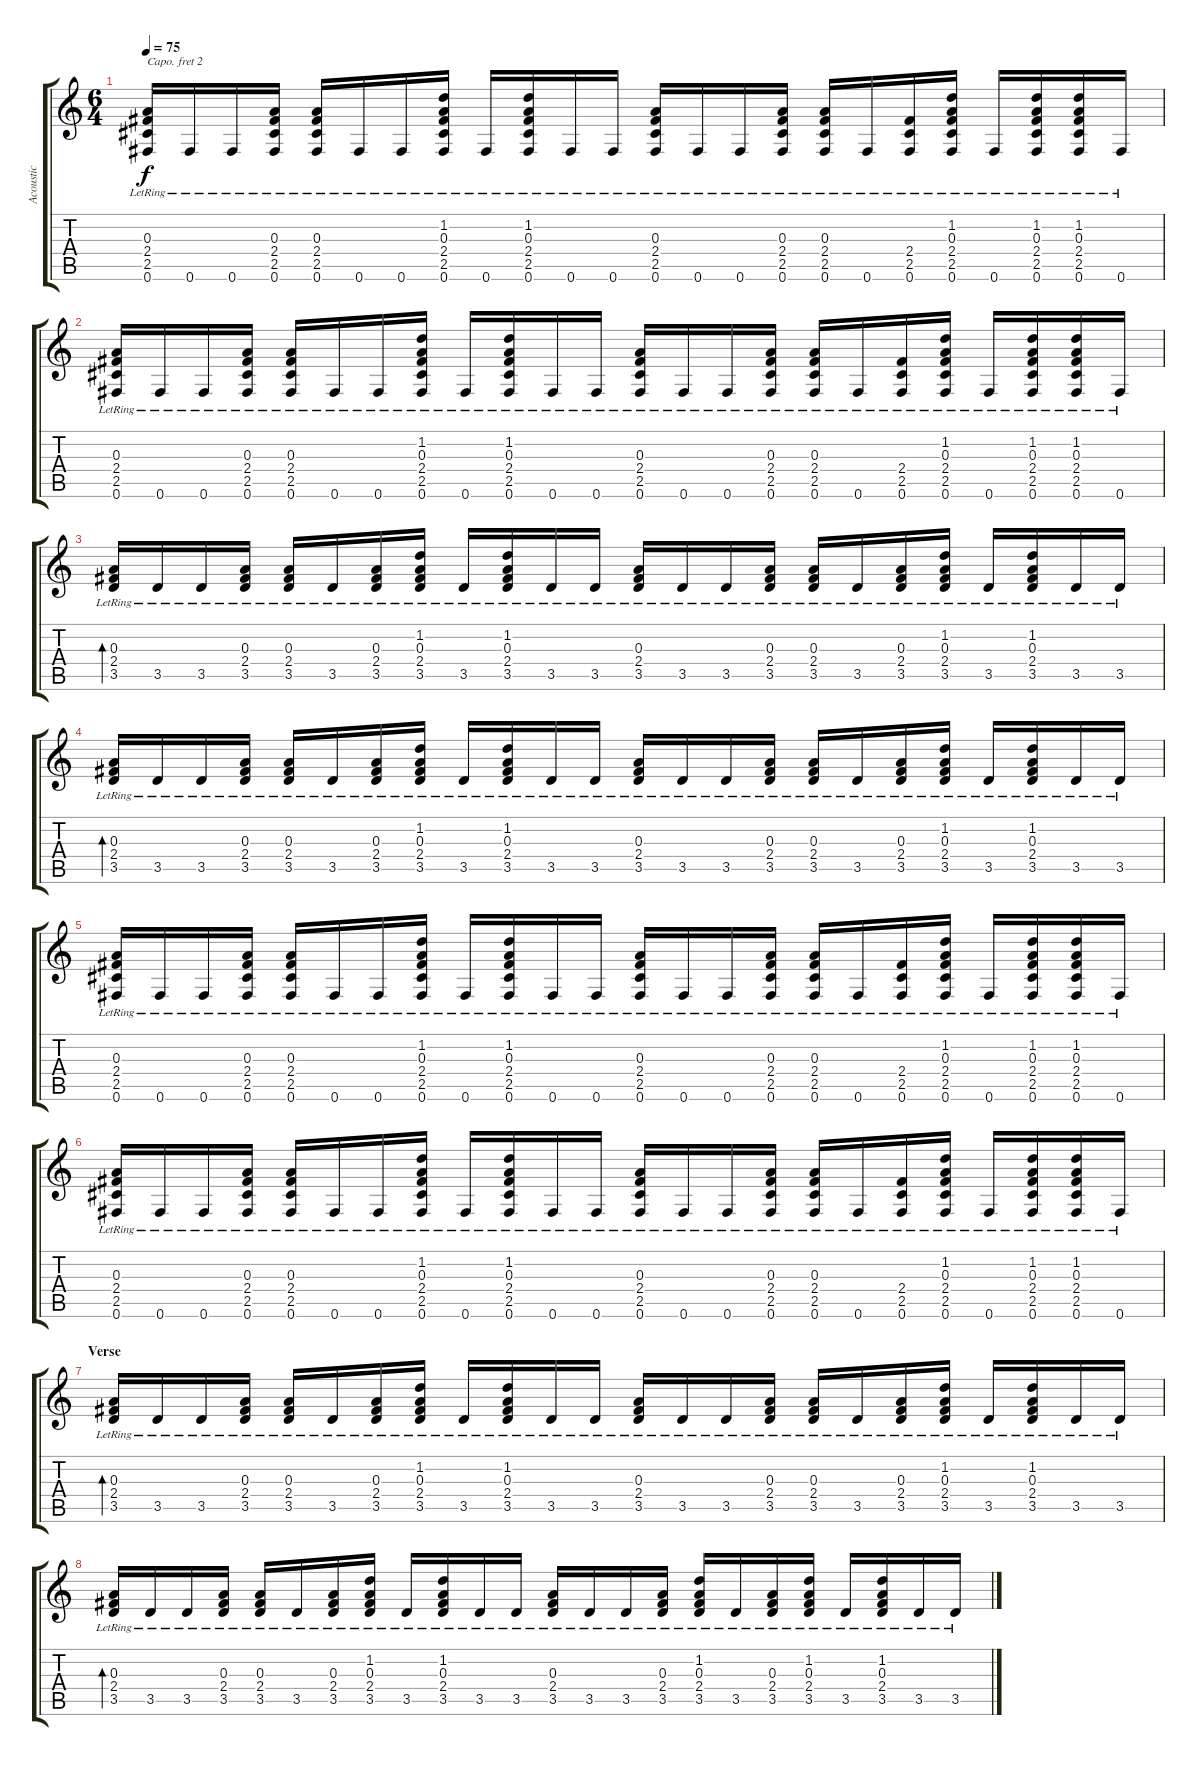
\track ("Acoustic" "Acoustic") {instrument acousticguitarsteel}
\staff {score tabs}
\capo 2
\tuning (E4 B3 G3 D3 A2 E2) {hide}
\ts (6 4)
\tempo 75
\clef g2
\ks c
(0.3{lr} 2.4{lr} 2.5{lr} 0.6{lr}).16{dy f} 0.6{lr}.16 0.6{lr}.16 (0.3{lr} 2.4{lr} 2.5{lr} 0.6{lr}).16 (0.3{lr} 2.4{lr} 2.5{lr} 0.6{lr}).16 0.6{lr}.16 0.6{lr}.16 (1.2{lr} 0.3{lr} 2.4{lr} 2.5{lr} 0.6{lr}).16 0.6{lr}.16 (1.2{lr} 0.3{lr} 2.4{lr} 2.5{lr} 0.6{lr}).16 0.6{lr}.16 0.6{lr}.16 (0.3{lr} 2.4{lr} 2.5{lr} 0.6{lr}).16 0.6{lr}.16 0.6{lr}.16 (0.3{lr} 2.4{lr} 2.5{lr} 0.6{lr}).16 (0.3{lr} 2.4{lr} 2.5{lr} 0.6{lr}).16 0.6{lr}.16 (2.4{lr} 2.5{lr} 0.6{lr}).16 (1.2{lr} 0.3{lr} 2.4{lr} 2.5{lr} 0.6{lr}).16 0.6{lr}.16 (1.2{lr} 0.3{lr} 2.4{lr} 2.5{lr} 0.6{lr}).16 (1.2{lr} 0.3{lr} 2.4{lr} 2.5{lr} 0.6{lr}).16 0.6{lr}.16 |
(0.3{lr} 2.4{lr} 2.5{lr} 0.6{lr}).16 0.6{lr}.16 0.6{lr}.16 (0.3{lr} 2.4{lr} 2.5{lr} 0.6{lr}).16 (0.3{lr} 2.4{lr} 2.5{lr} 0.6{lr}).16 0.6{lr}.16 0.6{lr}.16 (1.2{lr} 0.3{lr} 2.4{lr} 2.5{lr} 0.6{lr}).16 0.6{lr}.16 (1.2{lr} 0.3{lr} 2.4{lr} 2.5{lr} 0.6{lr}).16 0.6{lr}.16 0.6{lr}.16 (0.3{lr} 2.4{lr} 2.5{lr} 0.6{lr}).16 0.6{lr}.16 0.6{lr}.16 (0.3{lr} 2.4{lr} 2.5{lr} 0.6{lr}).16 (0.3{lr} 2.4{lr} 2.5{lr} 0.6{lr}).16 0.6{lr}.16 (2.4{lr} 2.5{lr} 0.6{lr}).16 (1.2{lr} 0.3{lr} 2.4{lr} 2.5{lr} 0.6{lr}).16 0.6{lr}.16 (1.2{lr} 0.3{lr} 2.4{lr} 2.5{lr} 0.6{lr}).16 (1.2{lr} 0.3{lr} 2.4{lr} 2.5{lr} 0.6{lr}).16 0.6{lr}.16 |
(0.3{lr} 2.4{lr} 3.5{lr}).16{bd 60} 3.5{lr}.16 3.5{lr}.16 (0.3{lr} 2.4{lr} 3.5{lr}).16 (0.3{lr} 2.4{lr} 3.5{lr}).16 3.5{lr}.16 (0.3{lr} 2.4{lr} 3.5{lr}).16 (1.2{lr} 0.3{lr} 2.4{lr} 3.5{lr}).16 3.5{lr}.16 (1.2{lr} 0.3{lr} 2.4{lr} 3.5{lr}).16 3.5{lr}.16 3.5{lr}.16 (0.3{lr} 2.4{lr} 3.5{lr}).16 3.5{lr}.16 3.5{lr}.16 (0.3{lr} 2.4{lr} 3.5{lr}).16 (0.3{lr} 2.4{lr} 3.5{lr}).16 3.5{lr}.16 (0.3{lr} 2.4{lr} 3.5{lr}).16 (1.2{lr} 0.3{lr} 2.4{lr} 3.5{lr}).16 3.5{lr}.16 (1.2{lr} 0.3{lr} 2.4{lr} 3.5{lr}).16 3.5{lr}.16 3.5{lr}.16 |
(0.3{lr} 2.4{lr} 3.5{lr}).16{bd 60} 3.5{lr}.16 3.5{lr}.16 (0.3{lr} 2.4{lr} 3.5{lr}).16 (0.3{lr} 2.4{lr} 3.5{lr}).16 3.5{lr}.16 (0.3{lr} 2.4{lr} 3.5{lr}).16 (1.2{lr} 0.3{lr} 2.4{lr} 3.5{lr}).16 3.5{lr}.16 (1.2{lr} 0.3{lr} 2.4{lr} 3.5{lr}).16 3.5{lr}.16 3.5{lr}.16 (0.3{lr} 2.4{lr} 3.5{lr}).16 3.5{lr}.16 3.5{lr}.16 (0.3{lr} 2.4{lr} 3.5{lr}).16 (0.3{lr} 2.4{lr} 3.5{lr}).16 3.5{lr}.16 (0.3{lr} 2.4{lr} 3.5{lr}).16 (1.2{lr} 0.3{lr} 2.4{lr} 3.5{lr}).16 3.5{lr}.16 (1.2{lr} 0.3{lr} 2.4{lr} 3.5{lr}).16 3.5{lr}.16 3.5{lr}.16 |
(0.3{lr} 2.4{lr} 2.5{lr} 0.6{lr}).16 0.6{lr}.16 0.6{lr}.16 (0.3{lr} 2.4{lr} 2.5{lr} 0.6{lr}).16 (0.3{lr} 2.4{lr} 2.5{lr} 0.6{lr}).16 0.6{lr}.16 0.6{lr}.16 (1.2{lr} 0.3{lr} 2.4{lr} 2.5{lr} 0.6{lr}).16 0.6{lr}.16 (1.2{lr} 0.3{lr} 2.4{lr} 2.5{lr} 0.6{lr}).16 0.6{lr}.16 0.6{lr}.16 (0.3{lr} 2.4{lr} 2.5{lr} 0.6{lr}).16 0.6{lr}.16 0.6{lr}.16 (0.3{lr} 2.4{lr} 2.5{lr} 0.6{lr}).16 (0.3{lr} 2.4{lr} 2.5{lr} 0.6{lr}).16 0.6{lr}.16 (2.4{lr} 2.5{lr} 0.6{lr}).16 (1.2{lr} 0.3{lr} 2.4{lr} 2.5{lr} 0.6{lr}).16 0.6{lr}.16 (1.2{lr} 0.3{lr} 2.4{lr} 2.5{lr} 0.6{lr}).16 (1.2{lr} 0.3{lr} 2.4{lr} 2.5{lr} 0.6{lr}).16 0.6{lr}.16 |
(0.3{lr} 2.4{lr} 2.5{lr} 0.6{lr}).16 0.6{lr}.16 0.6{lr}.16 (0.3{lr} 2.4{lr} 2.5{lr} 0.6{lr}).16 (0.3{lr} 2.4{lr} 2.5{lr} 0.6{lr}).16 0.6{lr}.16 0.6{lr}.16 (1.2{lr} 0.3{lr} 2.4{lr} 2.5{lr} 0.6{lr}).16 0.6{lr}.16 (1.2{lr} 0.3{lr} 2.4{lr} 2.5{lr} 0.6{lr}).16 0.6{lr}.16 0.6{lr}.16 (0.3{lr} 2.4{lr} 2.5{lr} 0.6{lr}).16 0.6{lr}.16 0.6{lr}.16 (0.3{lr} 2.4{lr} 2.5{lr} 0.6{lr}).16 (0.3{lr} 2.4{lr} 2.5{lr} 0.6{lr}).16 0.6{lr}.16 (2.4{lr} 2.5{lr} 0.6{lr}).16 (1.2{lr} 0.3{lr} 2.4{lr} 2.5{lr} 0.6{lr}).16 0.6{lr}.16 (1.2{lr} 0.3{lr} 2.4{lr} 2.5{lr} 0.6{lr}).16 (1.2{lr} 0.3{lr} 2.4{lr} 2.5{lr} 0.6{lr}).16 0.6{lr}.16 |
\section ("" "Verse")
(0.3{lr} 2.4{lr} 3.5{lr}).16{bd 60} 3.5{lr}.16 3.5{lr}.16 (0.3{lr} 2.4{lr} 3.5{lr}).16 (0.3{lr} 2.4{lr} 3.5{lr}).16 3.5{lr}.16 (0.3{lr} 2.4{lr} 3.5{lr}).16 (1.2{lr} 0.3{lr} 2.4{lr} 3.5{lr}).16 3.5{lr}.16 (1.2{lr} 0.3{lr} 2.4{lr} 3.5{lr}).16 3.5{lr}.16 3.5{lr}.16 (0.3{lr} 2.4{lr} 3.5{lr}).16 3.5{lr}.16 3.5{lr}.16 (0.3{lr} 2.4{lr} 3.5{lr}).16 (0.3{lr} 2.4{lr} 3.5{lr}).16 3.5{lr}.16 (0.3{lr} 2.4{lr} 3.5{lr}).16 (1.2{lr} 0.3{lr} 2.4{lr} 3.5{lr}).16 3.5{lr}.16 (1.2{lr} 0.3{lr} 2.4{lr} 3.5{lr}).16 3.5{lr}.16 3.5{lr}.16 |
(0.3{lr} 2.4{lr} 3.5{lr}).16{bd 60} 3.5{lr}.16 3.5{lr}.16 (0.3{lr} 2.4{lr} 3.5{lr}).16 (0.3{lr} 2.4{lr} 3.5{lr}).16 3.5{lr}.16 (0.3{lr} 2.4{lr} 3.5{lr}).16 (1.2{lr} 0.3{lr} 2.4{lr} 3.5{lr}).16 3.5{lr}.16 (1.2{lr} 0.3{lr} 2.4{lr} 3.5{lr}).16 3.5{lr}.16 3.5{lr}.16 (0.3{lr} 2.4{lr} 3.5{lr}).16 3.5{lr}.16 3.5{lr}.16 (0.3{lr} 2.4{lr} 3.5{lr}).16 (1.2{lr} 0.3{lr} 2.4{lr} 3.5{lr}).16 3.5{lr}.16 (0.3{lr} 2.4{lr} 3.5{lr}).16 (1.2{lr} 0.3{lr} 2.4{lr} 3.5{lr}).16 3.5{lr}.16 (1.2{lr} 0.3{lr} 2.4{lr} 3.5{lr}).16 3.5{lr}.16 3.5{lr}.16
